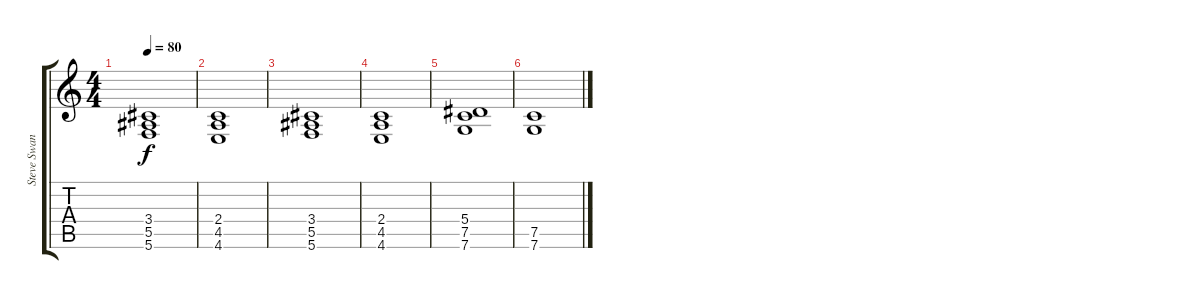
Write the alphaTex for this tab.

\track ("Steve Swanson" "Steve Swan") {instrument distortionguitar}
\staff {score tabs}
\tuning (C4 G3 Eb3 Bb2 F2 C2) {hide}
\ts (4 4)
\tempo 80
\clef g2
\ks c
(3.4 5.5 5.6).1{dy f} |
(2.4 4.5 4.6).1 |
(3.4 5.5 5.6).1 |
(2.4 4.5 4.6).1 |
(5.4 7.5 7.6).1 |
(7.5 7.6).1
